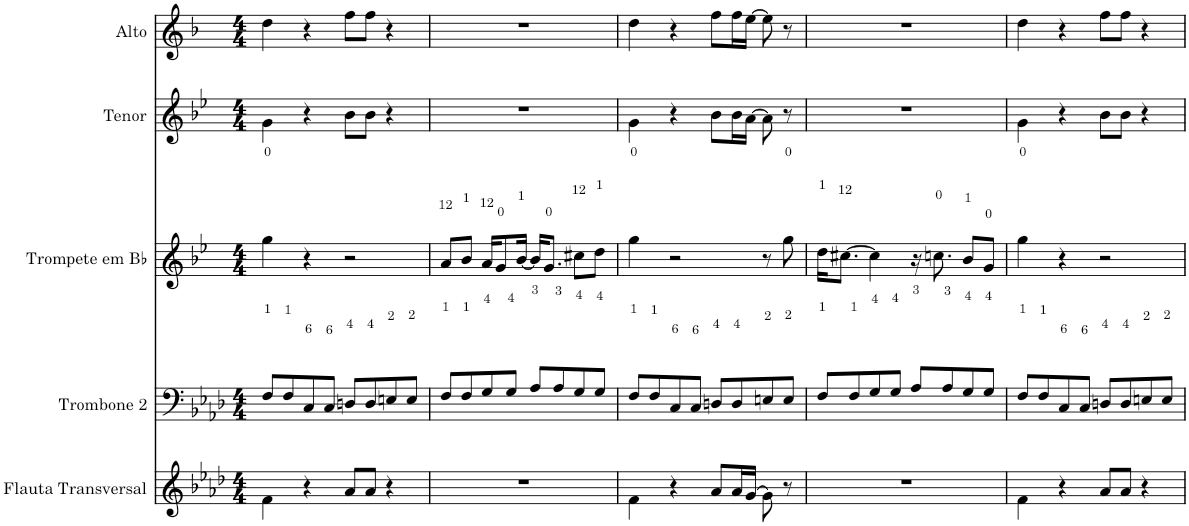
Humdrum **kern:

**kern	**kern	**kern	**kern	**kern
*part5	*part4	*part3	*part2	*part1
*staff5	*staff4	*staff3	*staff2	*staff1
*I"Flauta Transversal	*I"Trombone 2	*I"Trompete em Bb	*I"Tenor	*I"Alto
*I'Fl.	*I'Tbn. 2	*I'Tpt. em Bb	*I'Tenor	*I'Alto
*clefG2	*clefF4	*clefG2	*clefG2	*clefG2
*	*	*Trd1c2	*Trd8c14	*Trd5c9
*k[b-e-a-d-]	*k[b-e-a-d-]	*k[b-e-]	*k[b-e-]	*k[b-]
*f:	*f:	*g:	*g:	*d:
*M4/4	*M4/4	*M4/4	*M4/4	*M4/4
=1	=1	=1	=1	=1
4f\	8F/L	4gg\	4g\	4dd\
.	8F/	.	.	.
4r	8C/	4r	4r	4r
.	8C/J	.	.	.
8a-/L	8Dn/L	2r	8b-\L	8ff\L
8a-/J	8D/	.	8b-\J	8ff\J
4r	8En/	.	4r	4r
.	8E/J	.	.	.
=2	=2	=2	=2	=2
1r	8F/L	8a/L	1r	1r
.	8F/	8b-/J	.	.
.	8G/	16a/KL	.	.
.	.	8g/	.	.
.	8G/J	.	.	.
.	.	[16b-/Jk	.	.
.	8A-/L	16b-/KL]	.	.
.	.	8.g/J	.	.
.	8A-/	.	.	.
.	8G/	8cc#X\L	.	.
.	8G/J	8dd\J	.	.
=3	=3	=3	=3	=3
4f\	8F/L	4gg\	4g\	4dd\
.	8F/	.	.	.
4r	8C/	2r	4r	4r
.	8C/J	.	.	.
8a-/L	8Dn/L	.	8b-\L	8ff\L
16a-/L	8D/	.	16b-\L	16ff\L
[16g/JJ	.	.	[16a\JJ	[16ee\JJ
8g\]	8En/	8r	8a\]	8ee\]
8r	8E/J	8gg\	8r	8r
=4	=4	=4	=4	=4
1r	8F/L	16dd\KL	1r	1r
.	.	[8.cc#X\J	.	.
.	8F/	.	.	.
.	8G/	4cc#\]	.	.
.	8G/J	.	.	.
.	8A-/L	16r	.	.
.	.	8.ccn\	.	.
.	8A-/	.	.	.
.	8G/	8b-/L	.	.
.	8G/J	8g/J	.	.
=5	=5	=5	=5	=5
4f\	8F/L	4gg\	4g\	4dd\
.	8F/	.	.	.
4r	8C/	4r	4r	4r
.	8C/J	.	.	.
8a-/L	8Dn/L	2r	8b-\L	8ff\L
8a-/J	8D/	.	8b-\J	8ff\J
4r	8En/	.	4r	4r
.	8E/J	.	.	.
=	=	=	=	=
*-	*-	*-	*-	*-
